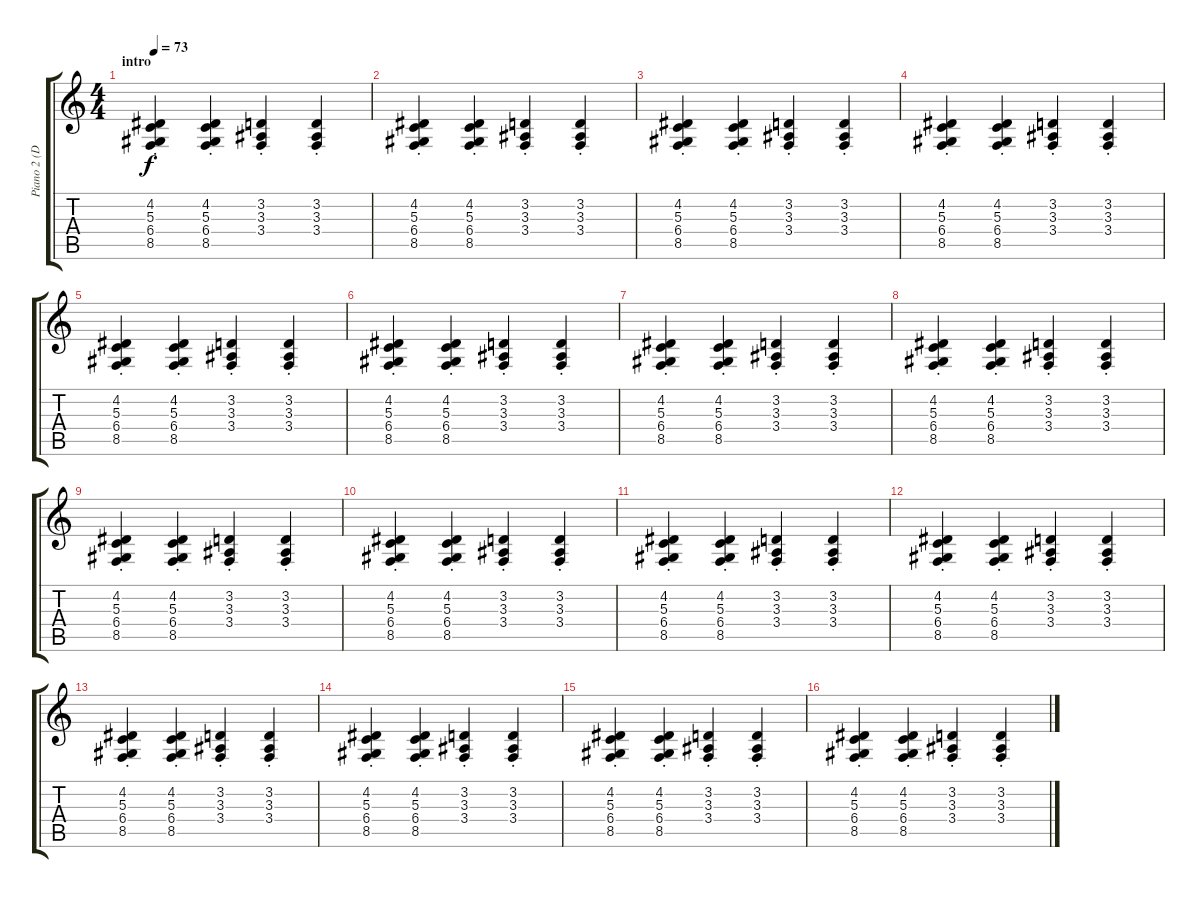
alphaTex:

\track ("Piano 2 (Davies)" "Piano 2 (D") {instrument electricpiano1}
\staff {score tabs}
\tuning (E4 B3 G3 D3 A2 E2) {hide}
\ts (4 4)
\section ("" "intro")
\tempo 73
\clef g2
\ks c
(4.2{st} 5.3{st} 6.4{st} 8.5{st}).4{dy f instrument electricpiano1} (4.2{st} 5.3{st} 6.4{st} 8.5{st}).4 (3.2{st} 3.3{st} 3.4{st}).4 (3.2{st} 3.3{st} 3.4{st}).4 |
(4.2{st} 5.3{st} 6.4{st} 8.5{st}).4 (4.2{st} 5.3{st} 6.4{st} 8.5{st}).4 (3.2{st} 3.3{st} 3.4{st}).4 (3.2{st} 3.3{st} 3.4{st}).4 |
(4.2{st} 5.3{st} 6.4{st} 8.5{st}).4 (4.2{st} 5.3{st} 6.4{st} 8.5{st}).4 (3.2{st} 3.3{st} 3.4{st}).4 (3.2{st} 3.3{st} 3.4{st}).4 |
(4.2{st} 5.3{st} 6.4{st} 8.5{st}).4 (4.2{st} 5.3{st} 6.4{st} 8.5{st}).4 (3.2{st} 3.3{st} 3.4{st}).4 (3.2{st} 3.3{st} 3.4{st}).4 |
(4.2{st} 5.3{st} 6.4{st} 8.5{st}).4 (4.2{st} 5.3{st} 6.4{st} 8.5{st}).4 (3.2{st} 3.3{st} 3.4{st}).4 (3.2{st} 3.3{st} 3.4{st}).4 |
(4.2{st} 5.3{st} 6.4{st} 8.5{st}).4 (4.2{st} 5.3{st} 6.4{st} 8.5{st}).4 (3.2{st} 3.3{st} 3.4{st}).4 (3.2{st} 3.3{st} 3.4{st}).4 |
(4.2{st} 5.3{st} 6.4{st} 8.5{st}).4 (4.2{st} 5.3{st} 6.4{st} 8.5{st}).4 (3.2{st} 3.3{st} 3.4{st}).4 (3.2{st} 3.3{st} 3.4{st}).4 |
(4.2{st} 5.3{st} 6.4{st} 8.5{st}).4 (4.2{st} 5.3{st} 6.4{st} 8.5{st}).4 (3.2{st} 3.3{st} 3.4{st}).4 (3.2{st} 3.3{st} 3.4{st}).4 |
(4.2{st} 5.3{st} 6.4{st} 8.5{st}).4 (4.2{st} 5.3{st} 6.4{st} 8.5{st}).4 (3.2{st} 3.3{st} 3.4{st}).4 (3.2{st} 3.3{st} 3.4{st}).4 |
(4.2{st} 5.3{st} 6.4{st} 8.5{st}).4 (4.2{st} 5.3{st} 6.4{st} 8.5{st}).4 (3.2{st} 3.3{st} 3.4{st}).4 (3.2{st} 3.3{st} 3.4{st}).4 |
(4.2{st} 5.3{st} 6.4{st} 8.5{st}).4 (4.2{st} 5.3{st} 6.4{st} 8.5{st}).4 (3.2{st} 3.3{st} 3.4{st}).4 (3.2{st} 3.3{st} 3.4{st}).4 |
(4.2{st} 5.3{st} 6.4{st} 8.5{st}).4 (4.2{st} 5.3{st} 6.4{st} 8.5{st}).4 (3.2{st} 3.3{st} 3.4{st}).4 (3.2{st} 3.3{st} 3.4{st}).4 |
(4.2{st} 5.3{st} 6.4{st} 8.5{st}).4 (4.2{st} 5.3{st} 6.4{st} 8.5{st}).4 (3.2{st} 3.3{st} 3.4{st}).4 (3.2{st} 3.3{st} 3.4{st}).4 |
(4.2{st} 5.3{st} 6.4{st} 8.5{st}).4 (4.2{st} 5.3{st} 6.4{st} 8.5{st}).4 (3.2{st} 3.3{st} 3.4{st}).4 (3.2{st} 3.3{st} 3.4{st}).4 |
(4.2{st} 5.3{st} 6.4{st} 8.5{st}).4 (4.2{st} 5.3{st} 6.4{st} 8.5{st}).4 (3.2{st} 3.3{st} 3.4{st}).4 (3.2{st} 3.3{st} 3.4{st}).4 |
(4.2{st} 5.3{st} 6.4{st} 8.5{st}).4 (4.2{st} 5.3{st} 6.4{st} 8.5{st}).4 (3.2{st} 3.3{st} 3.4{st}).4 (3.2{st} 3.3{st} 3.4{st}).4
